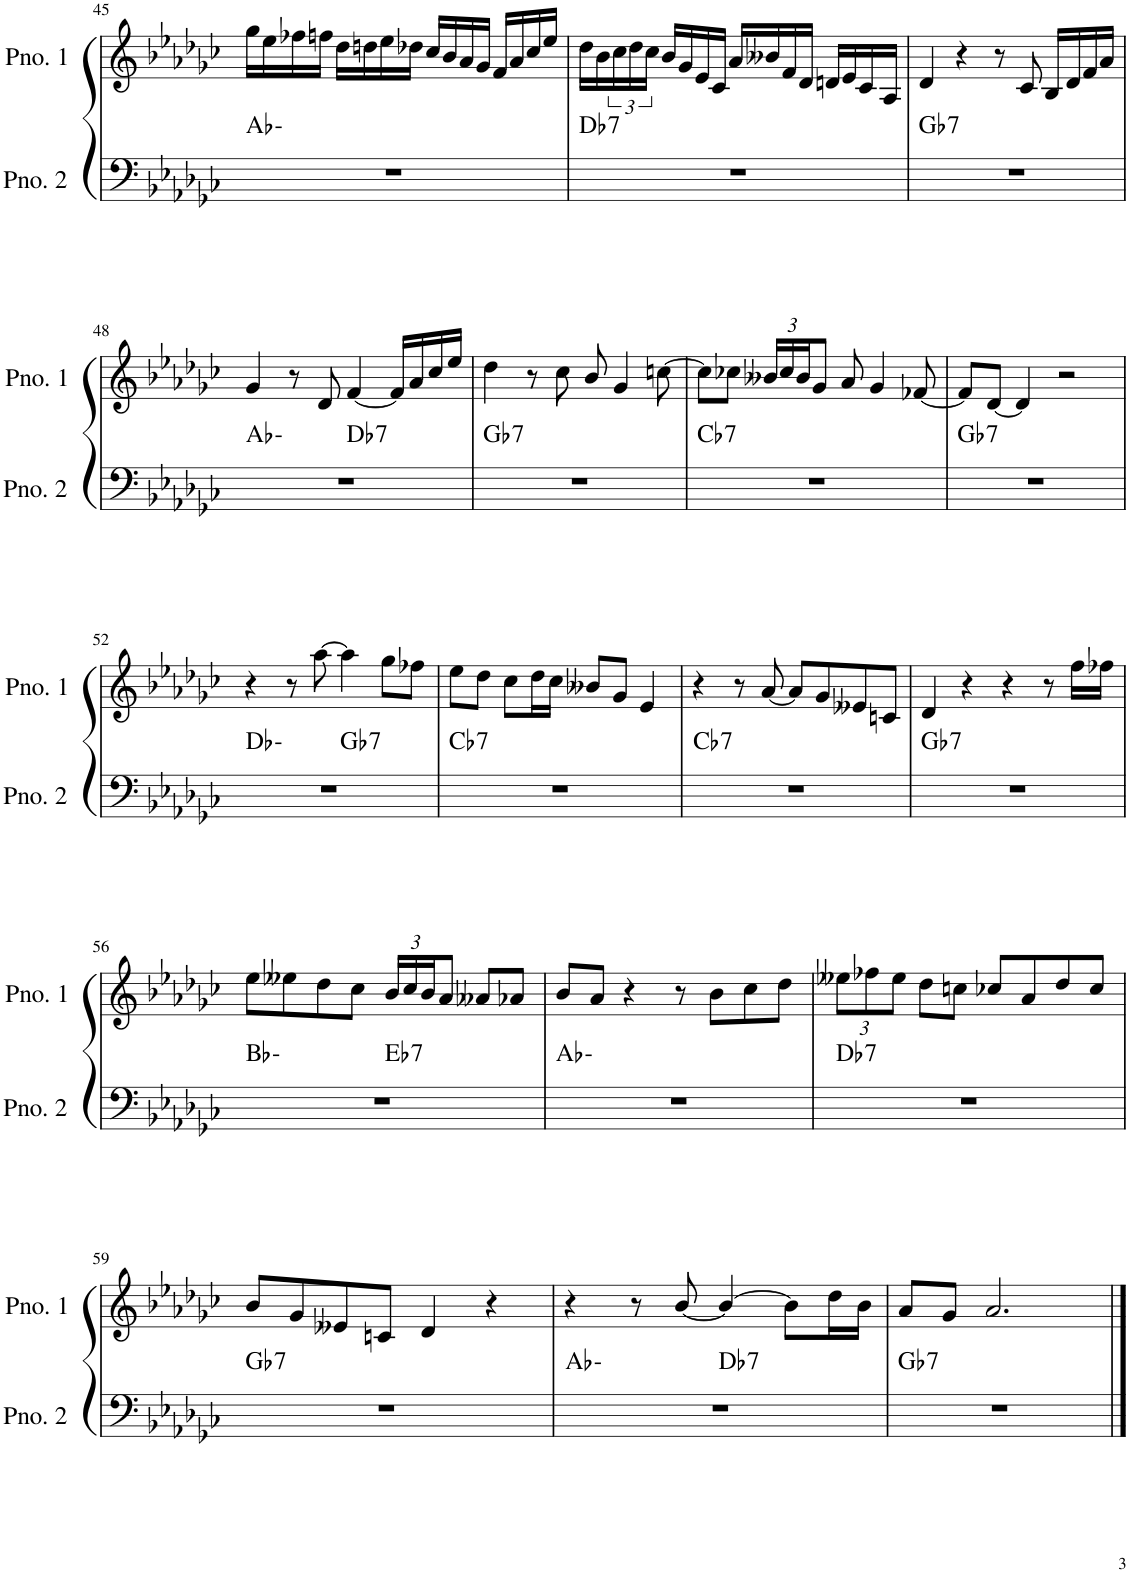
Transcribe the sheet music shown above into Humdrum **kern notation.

**kern	**harte	**kern
*part2	*part2	*part1
*staff2	*	*staff1
*I"ピアノ 2	*	*I"ピアノ 1
!!LO:PB:g=z
*clefF4	*	*clefG2
*k[b-e-a-d-g-c-]	*	*k[b-e-a-d-g-c-]
*M4/4	*	*M4/4
=45	=45	=45
1r	Ab:min	16gg-\LL
.	.	16ee-\
.	.	16ff-X\
.	.	16ffn\JJ
.	.	16dd-\LL
.	.	16ddn\
.	.	16ee-\
.	.	16dd-X\JJ
.	.	16cc-/LL
.	.	16b-/
.	.	16a-/
.	.	16g-/JJ
.	.	16f/LL
.	.	16a-/
.	.	16cc-/
.	.	16ee-/JJ
=46	=46	=46
!	!LO:H:kt=7	!
1r	Db:7	16dd-\LL
.	.	16b-\
.	.	24cc-\
.	.	24dd-\
.	.	24cc-\JJ
.	.	16b-/LL
.	.	16g-/
.	.	16e-/
.	.	16c-/JJ
.	.	16a-/LL
.	.	16b--X/
.	.	16f/
.	.	16d-/JJ
.	.	16dn/LL
.	.	16e-/
.	.	16c-/
.	.	16A-/JJ
=47	=47	=47
!	!LO:H:kt=7	!
1r	Gb:7	4d-/
.	.	4r
.	.	8r
.	.	8c-/
.	.	16B-/LL
.	.	16d-/
.	.	16f/
.	.	16a-/JJ
!!LO:LB:g=z
=48	=48	=48
*^	*	*
1r	2ryy	Ab:min	4g-/
.	.	.	8r
.	.	.	8d-/
!	!	!LO:H:kt=7	!
.	2ryy	Db:7	[4f/
.	.	.	16f/LL]
.	.	.	16a-/
.	.	.	16cc-/
.	.	.	16ee-/JJ
=49	=49	=49	=49
!	!	!LO:H:kt=7	!
*v	*v	*	*
1r	Gb:7	4dd-\
.	.	8r
.	.	8cc-\
.	.	8b-/
.	.	4g-/
.	.	[8ccn\
=50	=50	=50
!	!LO:H:kt=7	!
1r	Cb:7	8cc\L]
.	.	8cc-X\J
*	*	*Xbrackettup
.	.	24b--X/LL
.	.	24cc-/
.	.	24b--/J
.	.	8g-/J
.	.	8a-/
.	.	4g-/
.	.	[8f-X/
=51	=51	=51
!	!LO:H:kt=7	!
1r	Gb:7	8f-/L]
.	.	[8d-/J
.	.	4d-/]
.	.	2r
!!LO:LB:g=z
=52	=52	=52
*^	*	*
1r	2ryy	Db:min	4r
.	.	.	8r
.	.	.	[8aa-\
!	!	!LO:H:kt=7	!
.	2ryy	Gb:7	4aa-\]
.	.	.	8gg-\L
.	.	.	8ff-X\J
=53	=53	=53	=53
!	!	!LO:H:kt=7	!
*v	*v	*	*
1r	Cb:7	8ee-\L
.	.	8dd-\J
.	.	8cc-\L
.	.	16dd-\L
.	.	16cc-\JJ
.	.	8b--X/L
.	.	8g-/J
.	.	4e-/
=54	=54	=54
!	!LO:H:kt=7	!
1r	Cb:7	4r
.	.	8r
.	.	[8a-/
.	.	8a-/L]
.	.	8g-/
.	.	8e--X/
.	.	8cn/J
=55	=55	=55
!	!LO:H:kt=7	!
1r	Gb:7	4d-/
.	.	4r
.	.	4r
.	.	8r
.	.	16ff\LL
.	.	16ff-X\JJ
!!LO:LB:g=z
=56	=56	=56
*^	*	*
1r	2ryy	Bb:min	8ee-\L
.	.	.	8ee--X\
.	.	.	8dd-\
.	.	.	8cc-\J
!	!	!LO:H:kt=7	!
.	2ryy	Eb:7	24b-/LL
.	.	.	24cc-/
.	.	.	24b-/J
.	.	.	8a-/J
.	.	.	8a--X/L
.	.	.	8a-X/J
*v	*v	*	*
=57	=57	=57
1r	Ab:min	8b-/L
.	.	8a-/J
.	.	4r
.	.	8r
.	.	8b-\L
.	.	8cc-\
.	.	8dd-\J
=58	=58	=58
!	!LO:H:kt=7	!
1r	Db:7	12ee--X\L
.	.	12ff-X\
.	.	12ee--\J
.	.	8dd-\L
.	.	8ccn\J
.	.	8cc-X/L
.	.	8a-/
.	.	8dd-/
.	.	8cc-/J
!!LO:LB:g=z
=59	=59	=59
!	!LO:H:kt=7	!
1r	Gb:7	8b-/L
.	.	8g-/
.	.	8e--X/
.	.	8cn/J
.	.	4d-/
.	.	4r
=60	=60	=60
*^	*	*
1r	2ryy	Ab:min	4r
.	.	.	8r
.	.	.	[8b-/
!	!	!LO:H:kt=7	!
.	2ryy	Db:7	4b-/_
.	.	.	8b-\L]
.	.	.	16dd-\L
.	.	.	16b-\JJ
=61	=61	=61	=61
!	!	!LO:H:kt=7	!
*v	*v	*	*
1r	Gb:7	8a-/L
.	.	8g-/J
.	.	2.a-/
==	==	==
*-	*-	*-
